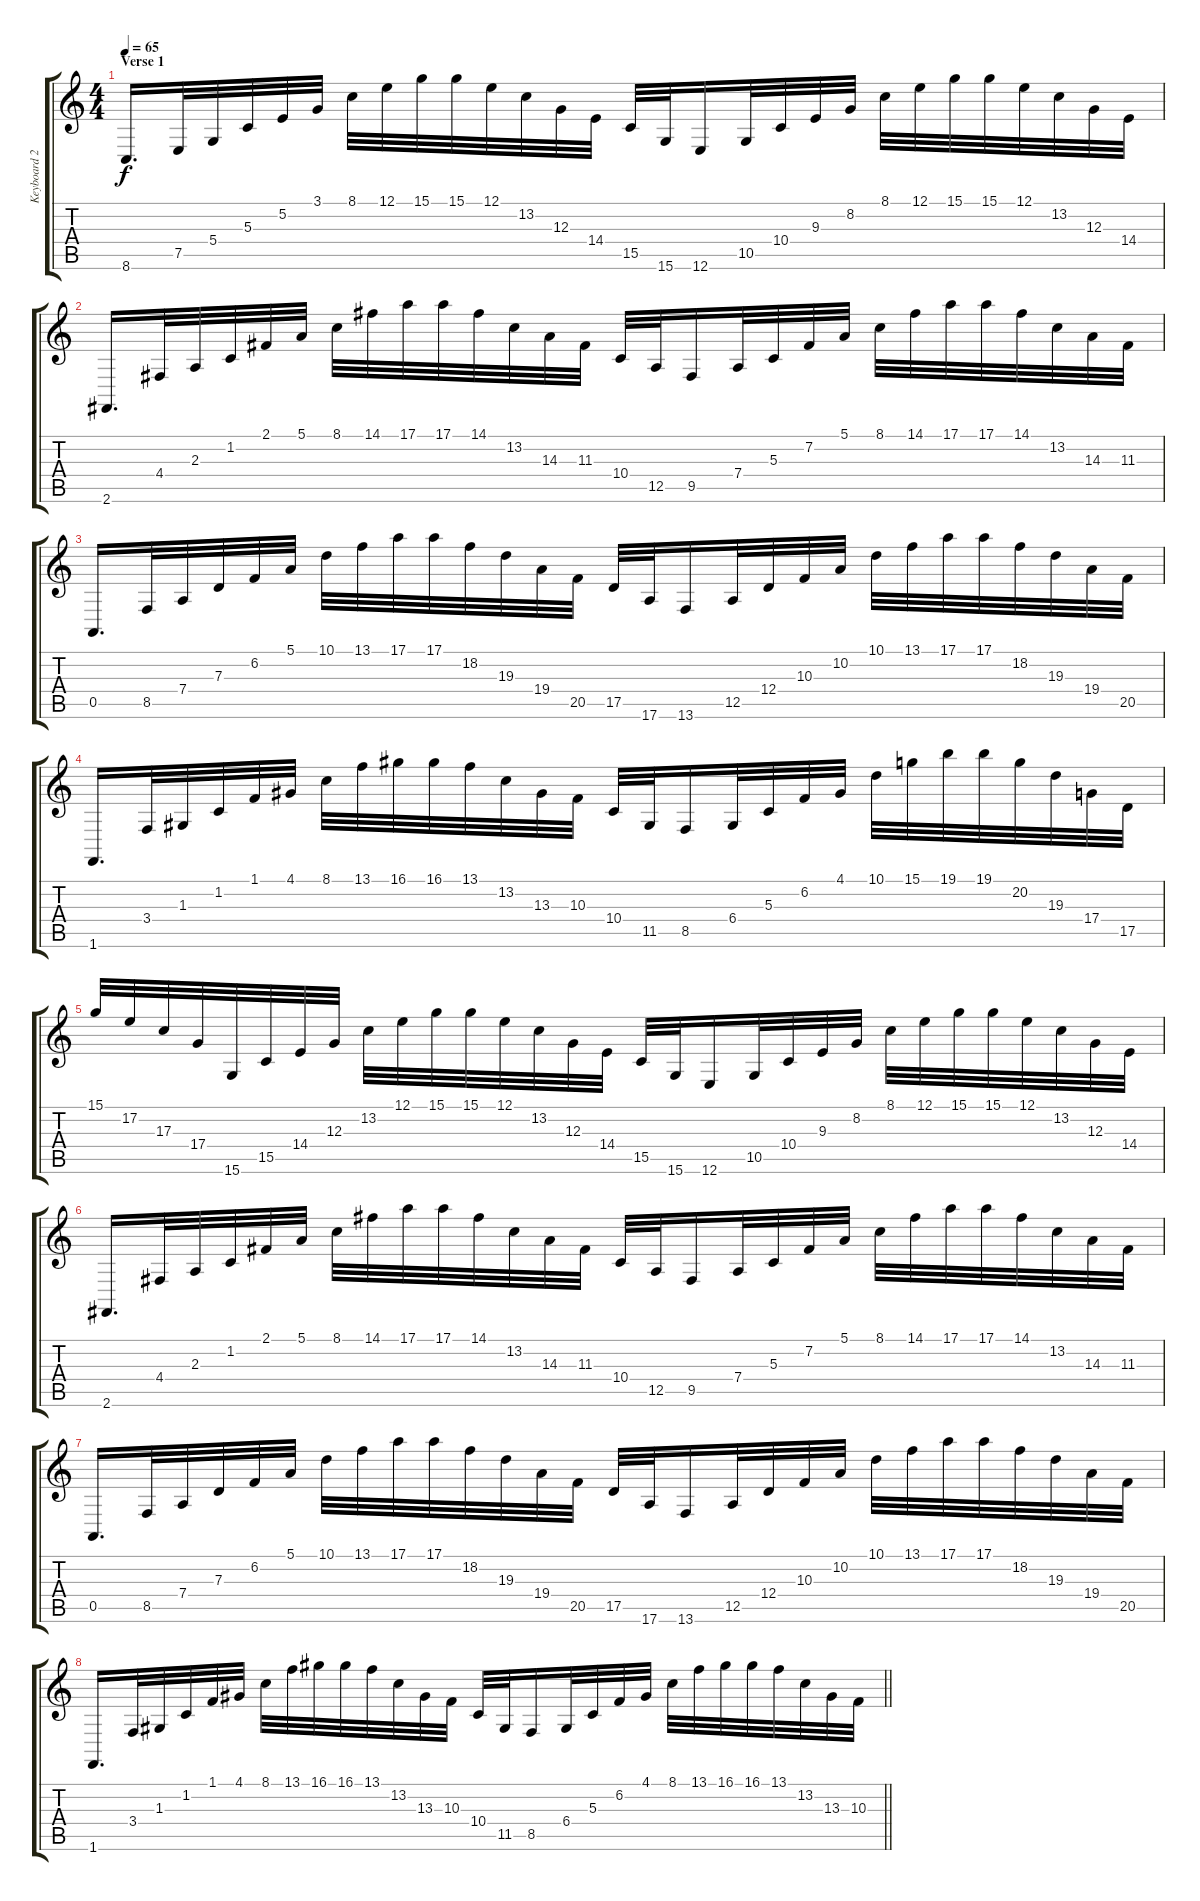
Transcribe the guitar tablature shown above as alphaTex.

\track ("Keyboard 2" "Keyboard 2") {instrument lead1square}
\staff {score tabs}
\tuning (E4 B3 G3 D3 A2 E2) {hide}
\ts (4 4)
\section ("" "Verse 1")
\tempo 65
\clef g2
\ks c
8.6.16{d dy f} 7.5.32 5.4.32 5.3.32 5.2.32 3.1.32 8.1.32 12.1.32 15.1.32 15.1.32 12.1.32 13.2.32 12.3.32 14.4.32 15.5.32 15.6.32 12.6.16 10.5.32 10.4.32 9.3.32 8.2.32 8.1.32 12.1.32 15.1.32 15.1.32 12.1.32 13.2.32 12.3.32 14.4.32 |
2.6.16{d} 4.4.32 2.3.32 1.2.32 2.1.32 5.1.32 8.1.32 14.1.32 17.1.32 17.1.32 14.1.32 13.2.32 14.3.32 11.3.32 10.4.32 12.5.32 9.5.16 7.4.32 5.3.32 7.2.32 5.1.32 8.1.32 14.1.32 17.1.32 17.1.32 14.1.32 13.2.32 14.3.32 11.3.32 |
0.5.16{d} 8.5.32 7.4.32 7.3.32 6.2.32 5.1.32 10.1.32 13.1.32 17.1.32 17.1.32 18.2.32 19.3.32 19.4.32 20.5.32 17.5.32 17.6.32 13.6.16 12.5.32 12.4.32 10.3.32 10.2.32 10.1.32 13.1.32 17.1.32 17.1.32 18.2.32 19.3.32 19.4.32 20.5.32 |
1.6.16{d} 3.4.32 1.3.32 1.2.32 1.1.32 4.1.32 8.1.32 13.1.32 16.1.32 16.1.32 13.1.32 13.2.32 13.3.32 10.3.32 10.4.32 11.5.32 8.5.16 6.4.32 5.3.32 6.2.32 4.1.32 10.1.32 15.1.32 19.1.32 19.1.32 20.2.32 19.3.32 17.4.32 17.5.32 |
15.1.32 17.2.32 17.3.32 17.4.32 15.6.32 15.5.32 14.4.32 12.3.32 13.2.32 12.1.32 15.1.32 15.1.32 12.1.32 13.2.32 12.3.32 14.4.32 15.5.32 15.6.32 12.6.16 10.5.32 10.4.32 9.3.32 8.2.32 8.1.32 12.1.32 15.1.32 15.1.32 12.1.32 13.2.32 12.3.32 14.4.32 |
2.6.16{d} 4.4.32 2.3.32 1.2.32 2.1.32 5.1.32 8.1.32 14.1.32 17.1.32 17.1.32 14.1.32 13.2.32 14.3.32 11.3.32 10.4.32 12.5.32 9.5.16 7.4.32 5.3.32 7.2.32 5.1.32 8.1.32 14.1.32 17.1.32 17.1.32 14.1.32 13.2.32 14.3.32 11.3.32 |
0.5.16{d} 8.5.32 7.4.32 7.3.32 6.2.32 5.1.32 10.1.32 13.1.32 17.1.32 17.1.32 18.2.32 19.3.32 19.4.32 20.5.32 17.5.32 17.6.32 13.6.16 12.5.32 12.4.32 10.3.32 10.2.32 10.1.32 13.1.32 17.1.32 17.1.32 18.2.32 19.3.32 19.4.32 20.5.32 |
\barLineRight lightlight
1.6.16{d} 3.4.32 1.3.32 1.2.32 1.1.32 4.1.32 8.1.32 13.1.32 16.1.32 16.1.32 13.1.32 13.2.32 13.3.32 10.3.32 10.4.32 11.5.32 8.5.16 6.4.32 5.3.32 6.2.32 4.1.32 8.1.32 13.1.32 16.1.32 16.1.32 13.1.32 13.2.32 13.3.32 10.3.32
